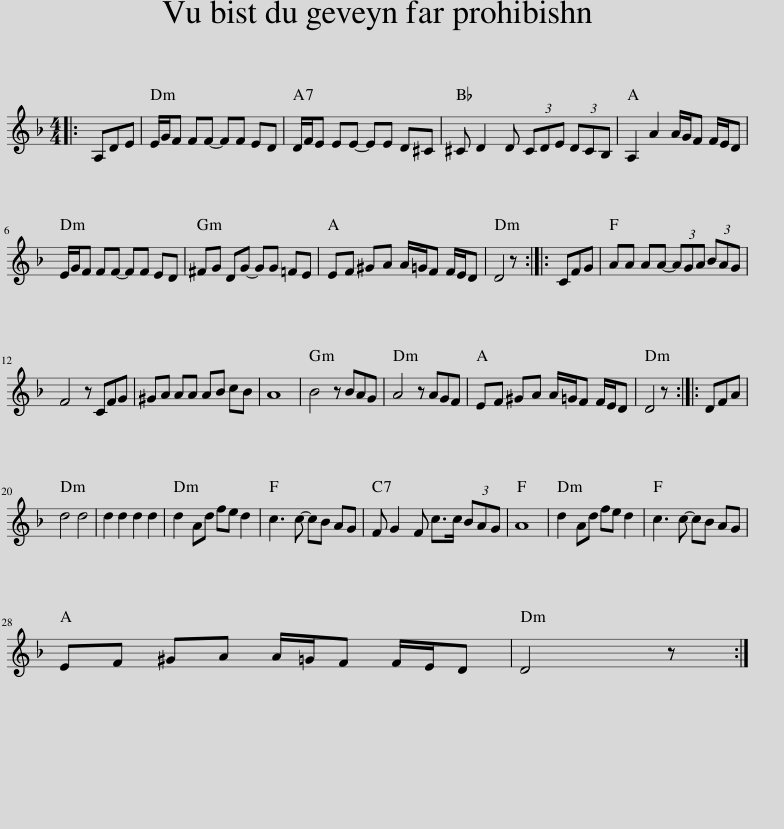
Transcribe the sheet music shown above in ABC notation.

X:1
L:1/8
M:4/4
I:linebreak $
K:Dmin
V:1 treble
V:1
|: A,DE | E/G/F FF- FF ED | D/F/E EE- EE D^C | ^C D2 D (3CDE (3DCB, | A,2 A2 A/G/F F/E/D |$ %5
 E/G/F FF- FF ED | ^FG DG- GG =FE | EF ^GA A/=G/F F/E/D | D4 z :: CFG | %10
 AA AA- (3AGA (3BAG |$ F4 z CFG | ^GA AA AB cB | A8 | B4 z BAG | %15
 A4 z AGF | EF ^GA A/=G/F F/E/D | D4 z :: DFA |$ d4 d4 | %20
 d2 d2 d2 d2 | d2 Ad fe d2 | c3 c- cB AG | F G2 F c>c (3BAG | A8 | %25
 d2 Ad fe d2 | c3 c- cB AG |$ EF ^GA A/=G/F F/E/D | D4 z :| %29
